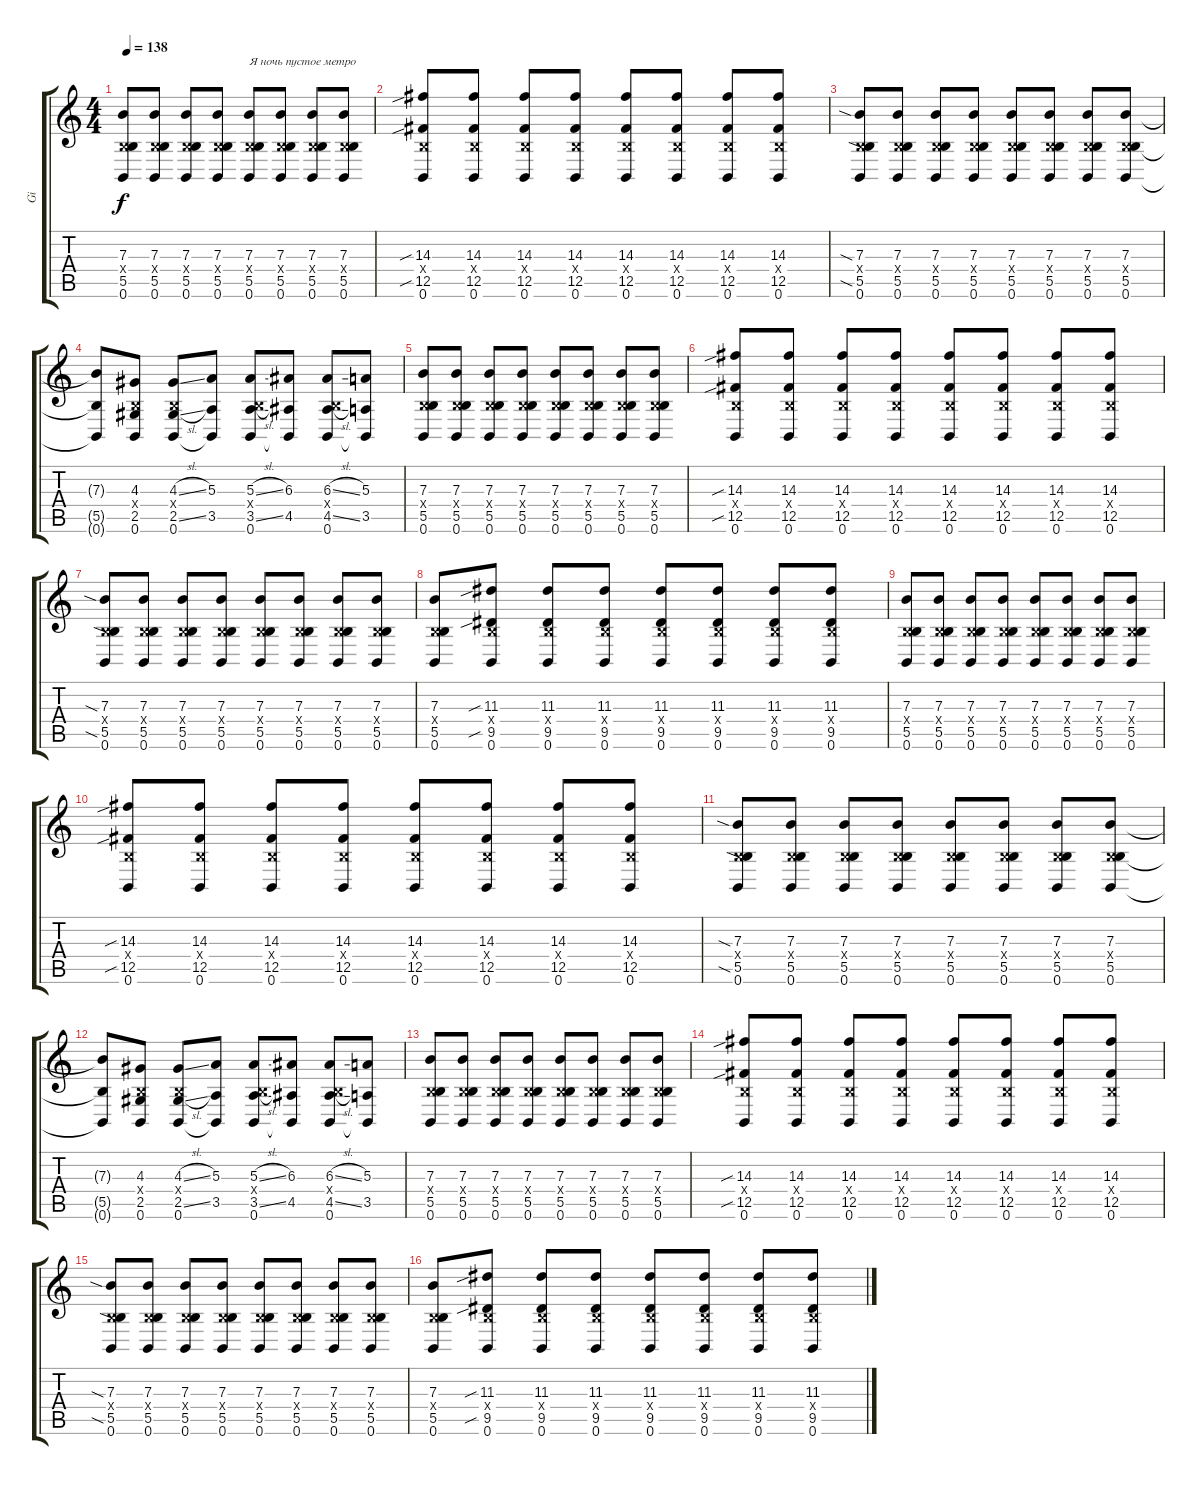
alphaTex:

\track ("Gi" "Gi") {instrument electricguitarjazz}
\staff {score tabs}
\tuning (Db4 Ab3 E3 B2 Gb2 B1) {hide}
\ts (4 4)
\tempo 138
\clef g2
\ks c
(7.3 0.4{x} 5.5 0.6).8{dy f} (7.3 0.4{x} 5.5 0.6).8 (7.3 0.4{x} 5.5 0.6).8 (7.3 0.4{x} 5.5 0.6).8 (7.3 0.4{x} 5.5 0.6).8{txt "Я ночь пустое метро"} (7.3 0.4{x} 5.5 0.6).8 (7.3 0.4{x} 5.5 0.6).8 (7.3 0.4{x} 5.5 0.6).8 |
(14.3{sib} 0.4{x} 12.5{sib} 0.6).8 (14.3 0.4{x} 12.5 0.6).8 (14.3 0.4{x} 12.5 0.6).8 (14.3 0.4{x} 12.5 0.6).8 (14.3 0.4{x} 12.5 0.6).8 (14.3 0.4{x} 12.5 0.6).8 (14.3 0.4{x} 12.5 0.6).8 (14.3 0.4{x} 12.5 0.6).8 |
(7.3{sia} 0.4{x} 5.5{sia} 0.6).8 (7.3 0.4{x} 5.5 0.6).8 (7.3 0.4{x} 5.5 0.6).8 (7.3 0.4{x} 5.5 0.6).8 (7.3 0.4{x} 5.5 0.6).8 (7.3 0.4{x} 5.5 0.6).8 (7.3 0.4{x} 5.5 0.6).8 (7.3 0.4{x} 5.5 0.6).8 |
(7.3{t} 5.5{t} 0.6{t}).8 (4.3 0.4{x} 2.5 0.6).8 (4.3{sl} 0.4{x} 2.5{sl} 0.6).8 (5.3 3.5 0.6{t}).8 (5.3{sl} 0.4{x} 3.5{sl} 0.6).8 (6.3 4.5 0.6{t}).8 (6.3{sl} 0.4{x} 4.5{sl} 0.6).8 (5.3 3.5 0.6{t}).8 |
(7.3 0.4{x} 5.5 0.6).8 (7.3 0.4{x} 5.5 0.6).8 (7.3 0.4{x} 5.5 0.6).8 (7.3 0.4{x} 5.5 0.6).8 (7.3 0.4{x} 5.5 0.6).8 (7.3 0.4{x} 5.5 0.6).8 (7.3 0.4{x} 5.5 0.6).8 (7.3 0.4{x} 5.5 0.6).8 |
(14.3{sib} 0.4{x} 12.5{sib} 0.6).8 (14.3 0.4{x} 12.5 0.6).8 (14.3 0.4{x} 12.5 0.6).8 (14.3 0.4{x} 12.5 0.6).8 (14.3 0.4{x} 12.5 0.6).8 (14.3 0.4{x} 12.5 0.6).8 (14.3 0.4{x} 12.5 0.6).8 (14.3 0.4{x} 12.5 0.6).8 |
(7.3{sia} 0.4{x} 5.5{sia} 0.6).8 (7.3 0.4{x} 5.5 0.6).8 (7.3 0.4{x} 5.5 0.6).8 (7.3 0.4{x} 5.5 0.6).8 (7.3 0.4{x} 5.5 0.6).8 (7.3 0.4{x} 5.5 0.6).8 (7.3 0.4{x} 5.5 0.6).8 (7.3 0.4{x} 5.5 0.6).8 |
(7.3 0.4{x} 5.5 0.6).8 (11.3{sib} 0.4{x} 9.5{sib} 0.6).8 (11.3 0.4{x} 9.5 0.6).8 (11.3 0.4{x} 9.5 0.6).8 (11.3 0.4{x} 9.5 0.6).8 (11.3 0.4{x} 9.5 0.6).8 (11.3 0.4{x} 9.5 0.6).8 (11.3 0.4{x} 9.5 0.6).8 |
(7.3 0.4{x} 5.5 0.6).8 (7.3 0.4{x} 5.5 0.6).8 (7.3 0.4{x} 5.5 0.6).8 (7.3 0.4{x} 5.5 0.6).8 (7.3 0.4{x} 5.5 0.6).8 (7.3 0.4{x} 5.5 0.6).8 (7.3 0.4{x} 5.5 0.6).8 (7.3 0.4{x} 5.5 0.6).8 |
(14.3{sib} 0.4{x} 12.5{sib} 0.6).8 (14.3 0.4{x} 12.5 0.6).8 (14.3 0.4{x} 12.5 0.6).8 (14.3 0.4{x} 12.5 0.6).8 (14.3 0.4{x} 12.5 0.6).8 (14.3 0.4{x} 12.5 0.6).8 (14.3 0.4{x} 12.5 0.6).8 (14.3 0.4{x} 12.5 0.6).8 |
(7.3{sia} 0.4{x} 5.5{sia} 0.6).8 (7.3 0.4{x} 5.5 0.6).8 (7.3 0.4{x} 5.5 0.6).8 (7.3 0.4{x} 5.5 0.6).8 (7.3 0.4{x} 5.5 0.6).8 (7.3 0.4{x} 5.5 0.6).8 (7.3 0.4{x} 5.5 0.6).8 (7.3 0.4{x} 5.5 0.6).8 |
(7.3{t} 5.5{t} 0.6{t}).8 (4.3 0.4{x} 2.5 0.6).8 (4.3{sl} 0.4{x} 2.5{sl} 0.6).8 (5.3 3.5 0.6{t}).8 (5.3{sl} 0.4{x} 3.5{sl} 0.6).8 (6.3 4.5 0.6{t}).8 (6.3{sl} 0.4{x} 4.5{sl} 0.6).8 (5.3 3.5 0.6{t}).8 |
(7.3 0.4{x} 5.5 0.6).8 (7.3 0.4{x} 5.5 0.6).8 (7.3 0.4{x} 5.5 0.6).8 (7.3 0.4{x} 5.5 0.6).8 (7.3 0.4{x} 5.5 0.6).8 (7.3 0.4{x} 5.5 0.6).8 (7.3 0.4{x} 5.5 0.6).8 (7.3 0.4{x} 5.5 0.6).8 |
(14.3{sib} 0.4{x} 12.5{sib} 0.6).8 (14.3 0.4{x} 12.5 0.6).8 (14.3 0.4{x} 12.5 0.6).8 (14.3 0.4{x} 12.5 0.6).8 (14.3 0.4{x} 12.5 0.6).8 (14.3 0.4{x} 12.5 0.6).8 (14.3 0.4{x} 12.5 0.6).8 (14.3 0.4{x} 12.5 0.6).8 |
(7.3{sia} 0.4{x} 5.5{sia} 0.6).8 (7.3 0.4{x} 5.5 0.6).8 (7.3 0.4{x} 5.5 0.6).8 (7.3 0.4{x} 5.5 0.6).8 (7.3 0.4{x} 5.5 0.6).8 (7.3 0.4{x} 5.5 0.6).8 (7.3 0.4{x} 5.5 0.6).8 (7.3 0.4{x} 5.5 0.6).8 |
(7.3 0.4{x} 5.5 0.6).8 (11.3{sib} 0.4{x} 9.5{sib} 0.6).8 (11.3 0.4{x} 9.5 0.6).8 (11.3 0.4{x} 9.5 0.6).8 (11.3 0.4{x} 9.5 0.6).8 (11.3 0.4{x} 9.5 0.6).8 (11.3 0.4{x} 9.5 0.6).8 (11.3 0.4{x} 9.5 0.6).8
